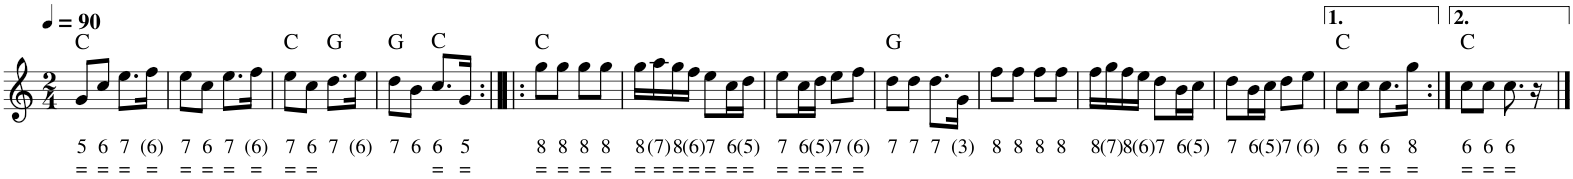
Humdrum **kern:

**kern	**text	**text	**harte
*part1	*part1	*part1	*part1
*staff1	*staff1	*staff1	*
*I"Stem	*	*	*
*clefG2	*	*	*
*k[]	*	*	*
*M2/4	*	*	*
*MM90	*	*	*
=1	=1	=1	=1
!	!LO:LY:b	!LO:LY:b	!
8g/L	5	=	C:maj
!	!LO:LY:b	!LO:LY:b	!
8cc/J	6	=	.
!	!LO:LY:b	!LO:LY:b	!
8.ee\L	7	=	.
!	!LO:LY:b	!LO:LY:b	!
16ff\Jk	(6)	=	.
=2	=2	=2	=2
!	!LO:LY:b	!LO:LY:b	!
8ee\L	7	=	.
!	!LO:LY:b	!LO:LY:b	!
8cc\J	6	=	.
!	!LO:LY:b	!LO:LY:b	!
8.ee\L	7	=	.
!	!LO:LY:b	!LO:LY:b	!
16ff\Jk	(6)	=	.
=3	=3	=3	=3
!	!LO:LY:b	!LO:LY:b	!
8ee\L	7	=	C:maj
!	!LO:LY:b	!LO:LY:b	!
8cc\J	6	=	.
!	!LO:LY:b	!	!
8.dd\L	7	.	G:maj
!	!LO:LY:b	!	!
16ee\Jk	(6)	.	.
=4	=4	=4	=4
!	!LO:LY:b	!	!
8dd\L	7	.	G:maj
!	!LO:LY:b	!	!
8b\J	6	.	.
!	!LO:LY:b	!LO:LY:b	!
8.cc/L	6	=	C:maj
!	!LO:LY:b	!LO:LY:b	!
16g/Jk	5	=	.
=5:|!|:	=5:|!|:	=5:|!|:	=5:|!|:
!	!LO:LY:b	!LO:LY:b	!
8gg\L	8	=	C:maj
!	!LO:LY:b	!LO:LY:b	!
8gg\J	8	=	.
!	!LO:LY:b	!LO:LY:b	!
8gg\L	8	=	.
!	!LO:LY:b	!LO:LY:b	!
8gg\J	8	=	.
=6	=6	=6	=6
!	!LO:LY:b	!LO:LY:b	!
16gg\LL	8	=	.
!	!LO:LY:b	!LO:LY:b	!
16aa\	(7)	=	.
!	!LO:LY:b	!LO:LY:b	!
16gg\	8	=	.
!	!LO:LY:b	!LO:LY:b	!
16ff\JJ	(6)	=	.
!	!LO:LY:b	!LO:LY:b	!
8ee\L	7	=	.
!	!LO:LY:b	!LO:LY:b	!
16cc\L	6	=	.
!	!LO:LY:b	!LO:LY:b	!
16dd\JJ	(5)	=	.
=7	=7	=7	=7
!	!LO:LY:b	!LO:LY:b	!
8ee\L	7	=	.
!	!LO:LY:b	!LO:LY:b	!
16cc\L	6	=	.
!	!LO:LY:b	!LO:LY:b	!
16dd\JJ	(5)	=	.
!	!LO:LY:b	!LO:LY:b	!
8ee\L	7	=	.
!	!LO:LY:b	!LO:LY:b	!
8ff\J	(6)	=	.
=8	=8	=8	=8
!	!LO:LY:b	!	!
8dd\L	7	.	G:maj
!	!LO:LY:b	!	!
8dd\J	7	.	.
!	!LO:LY:b	!	!
8.dd\L	7	.	.
!	!LO:LY:b	!	!
16g\Jk	(3)	.	.
=9	=9	=9	=9
!	!LO:LY:b	!	!
8ff\L	8	.	.
!	!LO:LY:b	!	!
8ff\J	8	.	.
!	!LO:LY:b	!	!
8ff\L	8	.	.
!	!LO:LY:b	!	!
8ff\J	8	.	.
=10	=10	=10	=10
!	!LO:LY:b	!	!
16ff\LL	8	.	.
!	!LO:LY:b	!	!
16gg\	(7)	.	.
!	!LO:LY:b	!	!
16ff\	8	.	.
!	!LO:LY:b	!	!
16ee\JJ	(6)	.	.
!	!LO:LY:b	!	!
8dd\L	7	.	.
!	!LO:LY:b	!	!
16b\L	6	.	.
!	!LO:LY:b	!	!
16cc\JJ	(5)	.	.
=11	=11	=11	=11
!	!LO:LY:b	!	!
8dd\L	7	.	.
!	!LO:LY:b	!	!
16b\L	6	.	.
!	!LO:LY:b	!	!
16cc\JJ	(5)	.	.
!	!LO:LY:b	!	!
8dd\L	7	.	.
!	!LO:LY:b	!	!
8ee\J	(6)	.	.
=12	=12	=12	=12
!	!LO:LY:b	!LO:LY:b	!
8cc\L	6	=	C:maj
!	!LO:LY:b	!LO:LY:b	!
8cc\J	6	=	.
!	!LO:LY:b	!LO:LY:b	!
8.cc\L	6	=	.
!	!LO:LY:b	!LO:LY:b	!
16gg\Jk	8	=	.
=13:|!	=13:|!	=13:|!	=13:|!
!	!LO:LY:b	!LO:LY:b	!
8cc\L	6	=	C:maj
!	!LO:LY:b	!LO:LY:b	!
8cc\J	6	=	.
!	!LO:LY:b	!LO:LY:b	!
8.cc\	6	=	.
16r	.	.	.
==	==	==	==
*-	*-	*-	*-
